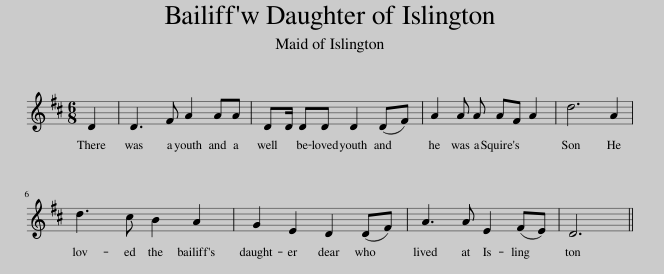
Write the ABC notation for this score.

X:1
L:1/8
M:6/8
I:linebreak $
K:D
V:1 treble
V:1
 D2 | D3 F A2 AA | DD/ DD D2 (DF) | A2 A A AF A2 | d6 A2 |$ %5
 d3 c B2 A2 | G2 E2 D2 (DF) | A3 A E2 (FE) | D6 || %9
